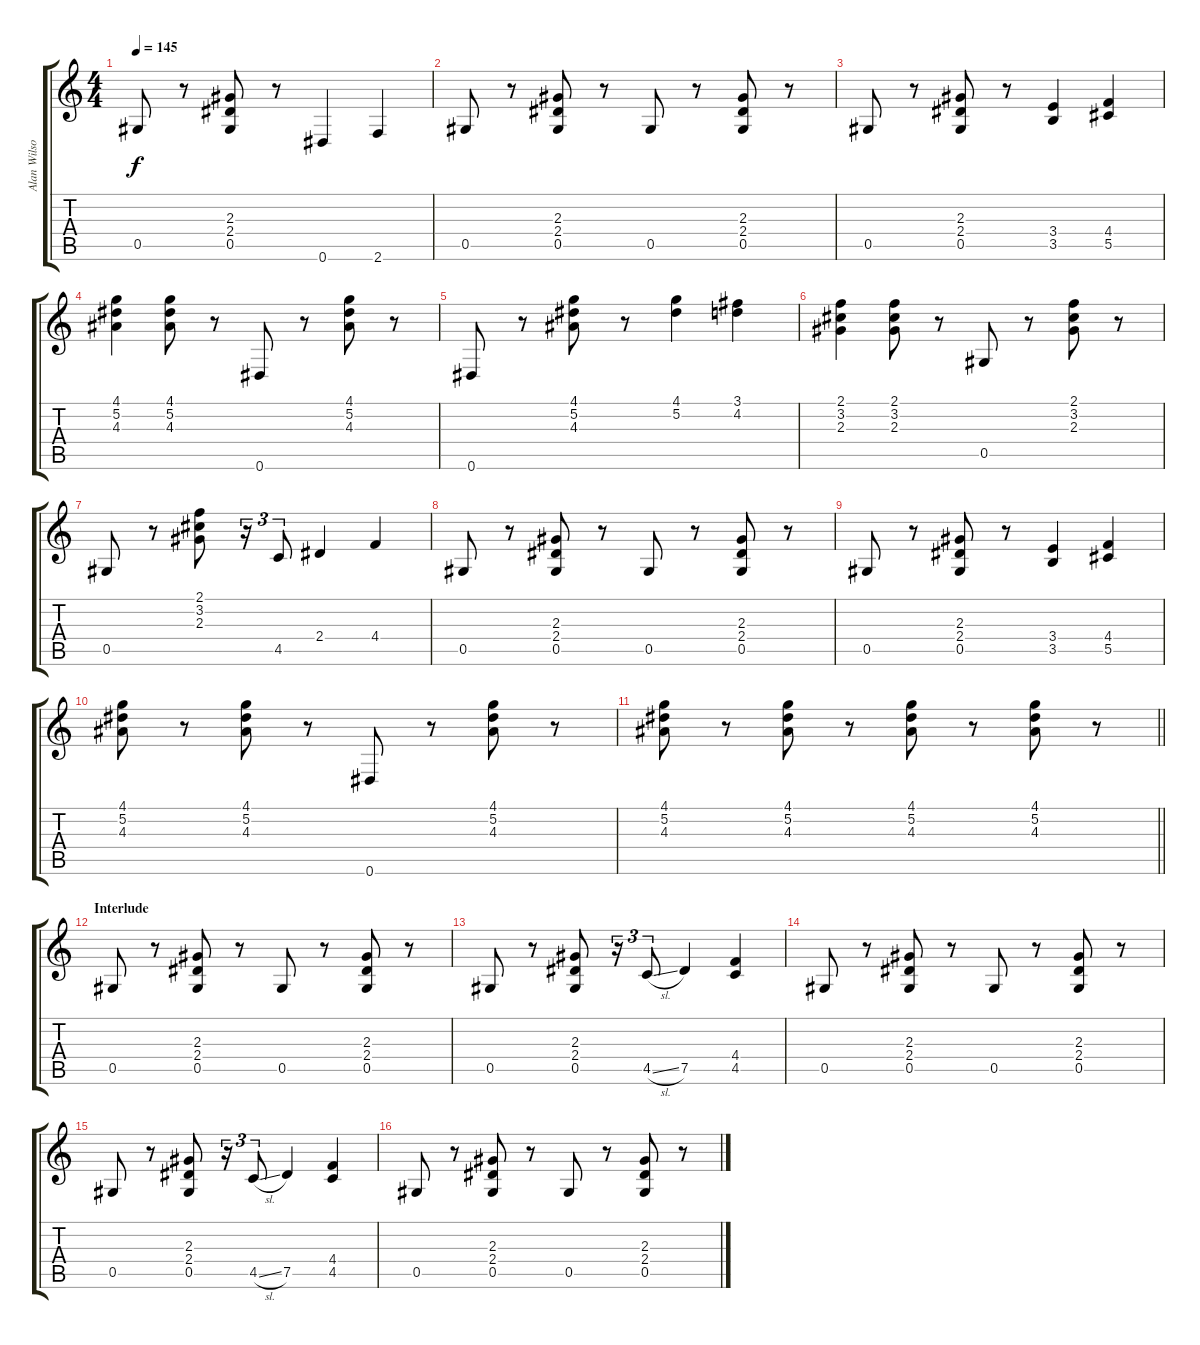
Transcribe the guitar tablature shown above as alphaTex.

\track ("Alan Wilson" "Alan Wilso") {instrument electricguitarclean}
\staff {score tabs}
\tuning (Eb4 Bb3 Gb3 Db3 Ab2 Eb2) {hide}
\ts (4 4)
\tempo 145
\clef g2
\ks c
0.5.8{dy f} r.8 (2.3 2.4 0.5).8 r.8 0.6.4 2.6.4 |
0.5.8 r.8 (2.3 2.4 0.5).8 r.8 0.5.8 r.8 (2.3 2.4 0.5).8 r.8 |
0.5.8 r.8 (2.3 2.4 0.5).8 r.8 (3.4 3.5).4 (4.4 5.5).4 |
(4.1 5.2 4.3).4 (4.1 5.2 4.3).8 r.8 0.6.8 r.8 (4.1 5.2 4.3).8 r.8 |
0.6.8 r.8 (4.1 5.2 4.3).8 r.8 (4.1 5.2).4 (3.1 4.2).4 |
(2.1 3.2 2.3).4 (2.1 3.2 2.3).8 r.8 0.5.8 r.8 (2.1 3.2 2.3).8 r.8 |
0.5.8 r.8 (2.1 3.2 2.3).8 r.16{tu (3 2)} 4.5.8{tu (3 2)} 2.4.4 4.4.4 |
0.5.8 r.8 (2.3 2.4 0.5).8 r.8 0.5.8 r.8 (2.3 2.4 0.5).8 r.8 |
0.5.8 r.8 (2.3 2.4 0.5).8 r.8 (3.4 3.5).4 (4.4 5.5).4 |
(4.1 5.2 4.3).8 r.8 (4.1 5.2 4.3).8 r.8 0.6.8 r.8 (4.1 5.2 4.3).8 r.8 |
\barLineRight lightlight
(4.1 5.2 4.3).8 r.8 (4.1 5.2 4.3).8 r.8 (4.1 5.2 4.3).8 r.8 (4.1 5.2 4.3).8 r.8 |
\section ("" "Interlude")
0.5.8 r.8 (2.3 2.4 0.5).8 r.8 0.5.8 r.8 (2.3 2.4 0.5).8 r.8 |
0.5.8 r.8 (2.3 2.4 0.5).8 r.16{tu (3 2)} 4.5{sl}.8{tu (3 2)} 7.5.4 (4.4 4.5).4 |
0.5.8 r.8 (2.3 2.4 0.5).8 r.8 0.5.8 r.8 (2.3 2.4 0.5).8 r.8 |
0.5.8 r.8 (2.3 2.4 0.5).8 r.16{tu (3 2)} 4.5{sl}.8{tu (3 2)} 7.5.4 (4.4 4.5).4 |
0.5.8 r.8 (2.3 2.4 0.5).8 r.8 0.5.8 r.8 (2.3 2.4 0.5).8 r.8
